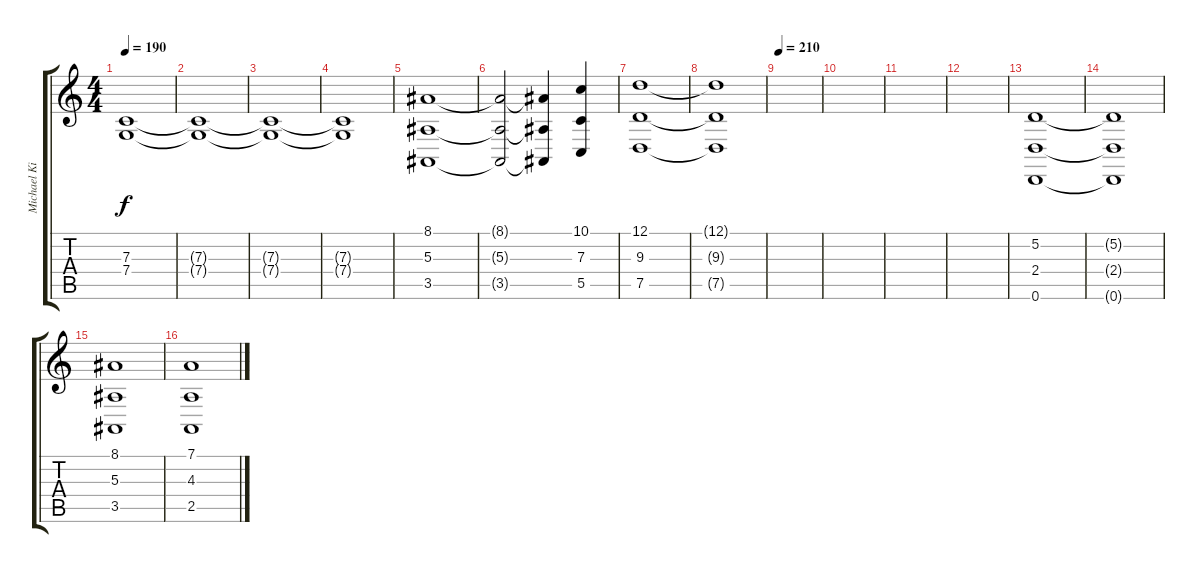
\track ("Michael Kirshin" "Michael Ki") {instrument electricpiano2}
\staff {score tabs}
\tuning (D4 A3 F3 C3 G2 D2) {hide}
\ts (4 4)
\tempo 190
\clef g2
\ks c
(7.3 7.4).1{dy f instrument tremolostrings} |
(7.3{t} 7.4{t}).1 |
(7.3{t} 7.4{t}).1 |
(7.3{t} 7.4{t}).1 |
(8.1 5.3 3.5).1 |
(8.1{t} 5.3{t} 3.5{t}).2 (8.1{t} 5.3{t} 3.5{t}).4 (10.1 7.3 5.5).4 |
(12.1 9.3 7.5).1 |
(12.1{t} 9.3{t} 7.5{t}).1 |
\tempo 210
|
|
|
|
(5.2 2.4 0.6).1{instrument tremolostrings} |
(5.2{t} 2.4{t} 0.6{t}).1 |
(8.1 5.3 3.5).1 |
(7.1 4.3 2.5).1
